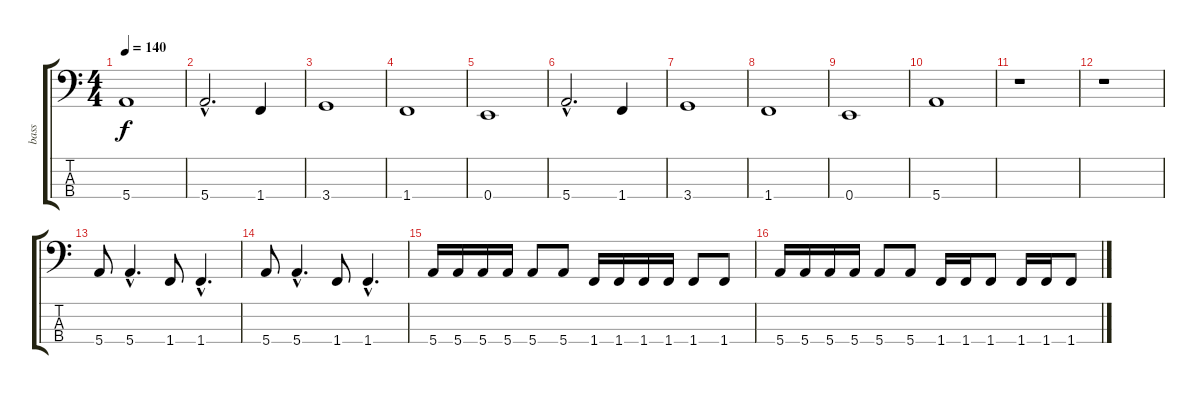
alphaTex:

\track ("bass" "bass") {instrument electricbasspick}
\staff {score tabs}
\tuning (G2 D2 A1 E1) {hide}
\ts (4 4)
\tempo 140
\clef f4
\ks c
5.4.1{dy f} |
5.4{hac}.2{d} 1.4.4 |
3.4.1 |
1.4.1 |
0.4.1 |
5.4{hac}.2{d} 1.4.4 |
3.4.1 |
1.4.1 |
0.4.1 |
5.4.1 |
r.1 |
r.1 |
5.4.8 5.4{hac}.4{d} 1.4.8 1.4{hac}.4{d} |
5.4.8 5.4{hac}.4{d} 1.4.8 1.4{hac}.4{d} |
5.4.16 5.4.16 5.4.16 5.4.16 5.4.8 5.4.8 1.4.16 1.4.16 1.4.16 1.4.16 1.4.8 1.4.8 |
5.4.16 5.4.16 5.4.16 5.4.16 5.4.8 5.4.8 1.4.16 1.4.16 1.4.8 1.4.16 1.4.16 1.4.8
